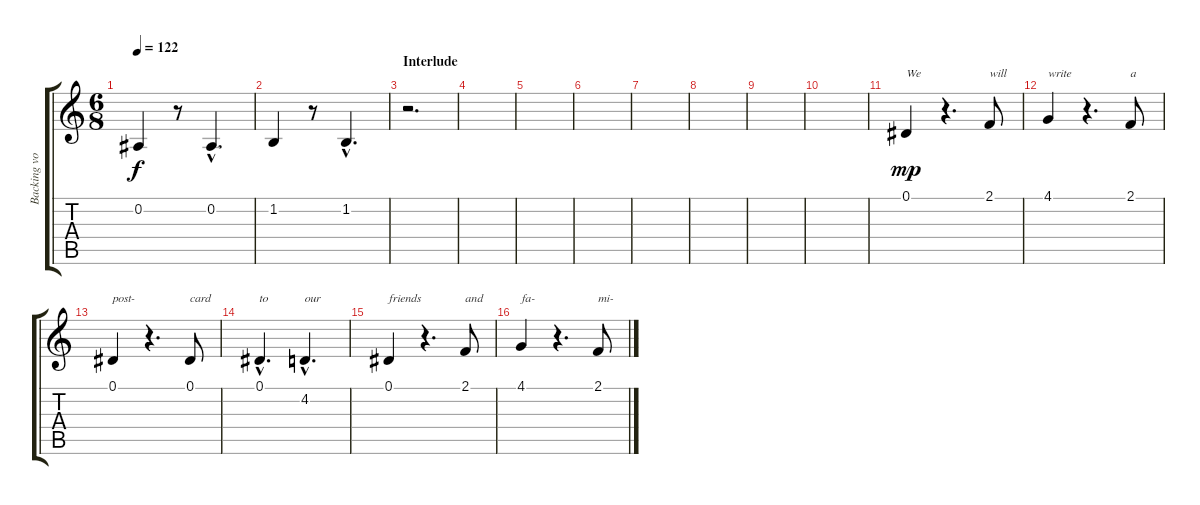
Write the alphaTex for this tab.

\track ("Backing vocals" "Backing vo") {instrument clarinet}
\staff {score tabs}
\tuning (Eb4 Bb3 Gb3 Db3 Ab2 Eb2) {hide}
\ts (6 8)
\tempo 122
\clef g2
\ks c
0.2.4{dy f} r.8 0.2{hac}.4{d} |
1.2.4 r.8 1.2{hac}.4{d} |
\section ("" "Interlude")
r.2{d} |
|
|
|
|
|
|
|
0.1.4{txt "We" dy mp} r.4{d} 2.1.8{txt "will"} |
4.1.4{txt "write"} r.4{d} 2.1.8{txt "a"} |
0.1.4{txt "post-"} r.4{d} 0.1.8{txt "card"} |
0.1{hac}.4{d txt "to"} 4.2{hac}.4{d txt "our"} |
0.1.4{txt "friends"} r.4{d} 2.1.8{txt "and"} |
4.1.4{txt "fa-"} r.4{d} 2.1.8{txt "mi-"}
